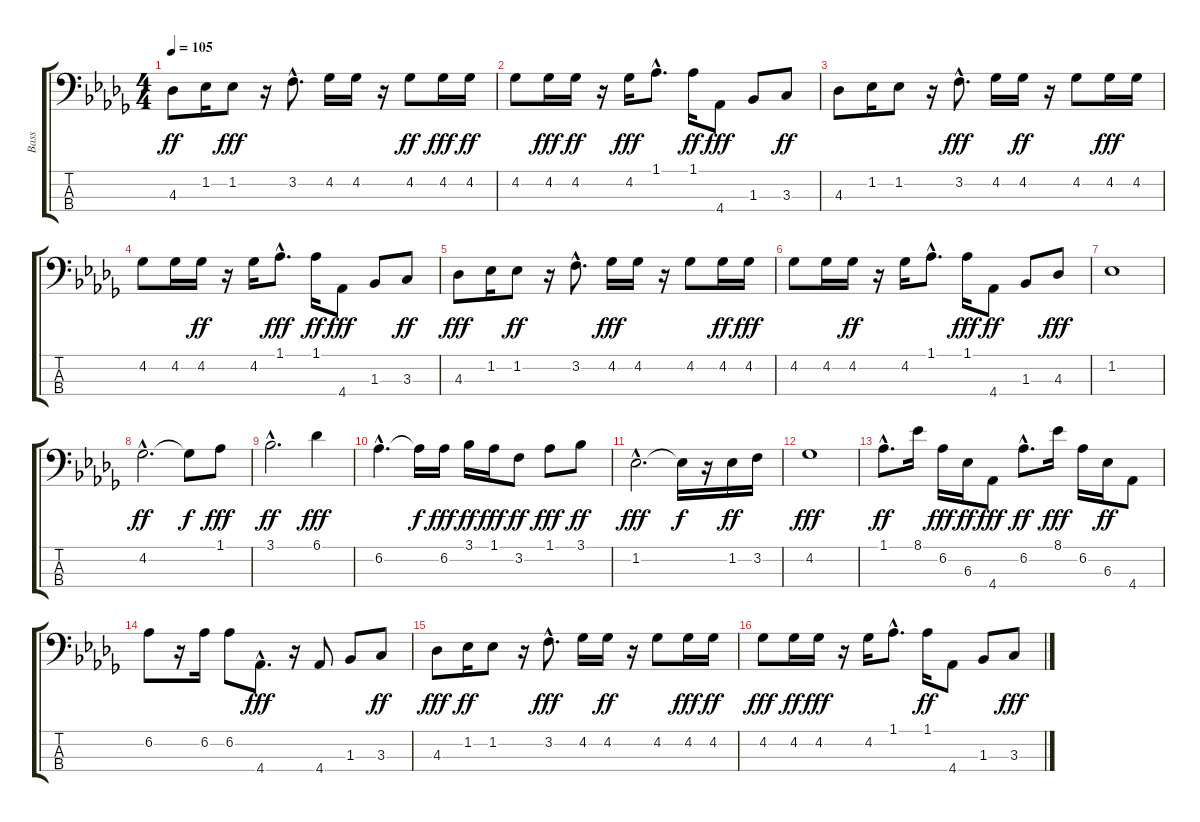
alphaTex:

\track ("Bass" "Bass") {instrument electricbassfinger}
\staff {score tabs}
\tuning (G2 D2 A1 E1) {hide}
\ts (4 4)
\tempo 105
\clef f4
\ks db
4.3.8{dy ff} 1.2.16 1.2.8{dy fff} r.16 3.2{hac}.8{d} 4.2.16 4.2.16 r.16 4.2.8{dy ff} 4.2.16{dy fff} 4.2.16{dy ff} |
4.2.8 4.2.16{dy fff} 4.2.16{dy ff} r.16 4.2.16{dy fff} 1.1{hac}.8{d} 1.1.16{dy ff} 4.4.8{dy fff} 1.3.8 3.3.8{dy ff} |
4.3.8 1.2.16 1.2.8 r.16 3.2{hac}.8{d dy fff} 4.2.16 4.2.16{dy ff} r.16 4.2.8 4.2.16{dy fff} 4.2.16 |
4.2.8 4.2.16 4.2.16{dy ff} r.16 4.2.16 1.1{hac}.8{d dy fff} 1.1.16{dy ff} 4.4.8{dy fff} 1.3.8 3.3.8{dy ff} |
4.3.8{dy fff} 1.2.16 1.2.8{dy ff} r.16 3.2{hac}.8{d} 4.2.16{dy fff} 4.2.16 r.16 4.2.8 4.2.16{dy ff} 4.2.16{dy fff} |
4.2.8 4.2.16 4.2.16{dy ff} r.16 4.2.16 1.1{hac}.8{d} 1.1.16{dy fff} 4.4.8{dy ff} 1.3.8 4.3.8{dy fff} |
1.2.1 |
4.2{hac}.2{d dy ff} 4.2{t}.8{dy f} 1.1.8{dy fff} |
3.1{hac}.2{d dy ff} 6.1.4{dy fff} |
6.2{hac}.4{d} 6.2{t}.16{dy f} 6.2.16{dy fff} 3.1.16{dy ff} 1.1.16{dy fff} 3.2.8{dy ff} 1.1.8{dy fff} 3.1.8{dy ff} |
1.2{hac}.2{d dy fff} 1.2{t}.16{dy f} r.16 1.2.16{dy ff} 3.2.16 |
4.2.1{dy fff} |
1.1{hac}.8{d dy ff} 8.1.16 6.2.16{dy fff} 6.3.16{dy ff} 4.4.8{dy fff} 6.2{hac}.8{d dy ff} 8.1.16{dy fff} 6.2.16 6.3.16{dy ff} 4.4.8 |
6.2.8 r.16 6.2.16 6.2.8 4.4{hac}.8{d dy fff} r.16 4.4.8 1.3.8 3.3.8{dy ff} |
4.3.8{dy fff} 1.2.16{dy ff} 1.2.8 r.16 3.2{hac}.8{d dy fff} 4.2.16 4.2.16{dy ff} r.16 4.2.8 4.2.16{dy fff} 4.2.16{dy ff} |
4.2.8{dy fff} 4.2.16{dy ff} 4.2.16{dy fff} r.16 4.2.16 1.1{hac}.8{d} 1.1.16{dy ff} 4.4.8 1.3.8 3.3.8{dy fff}
